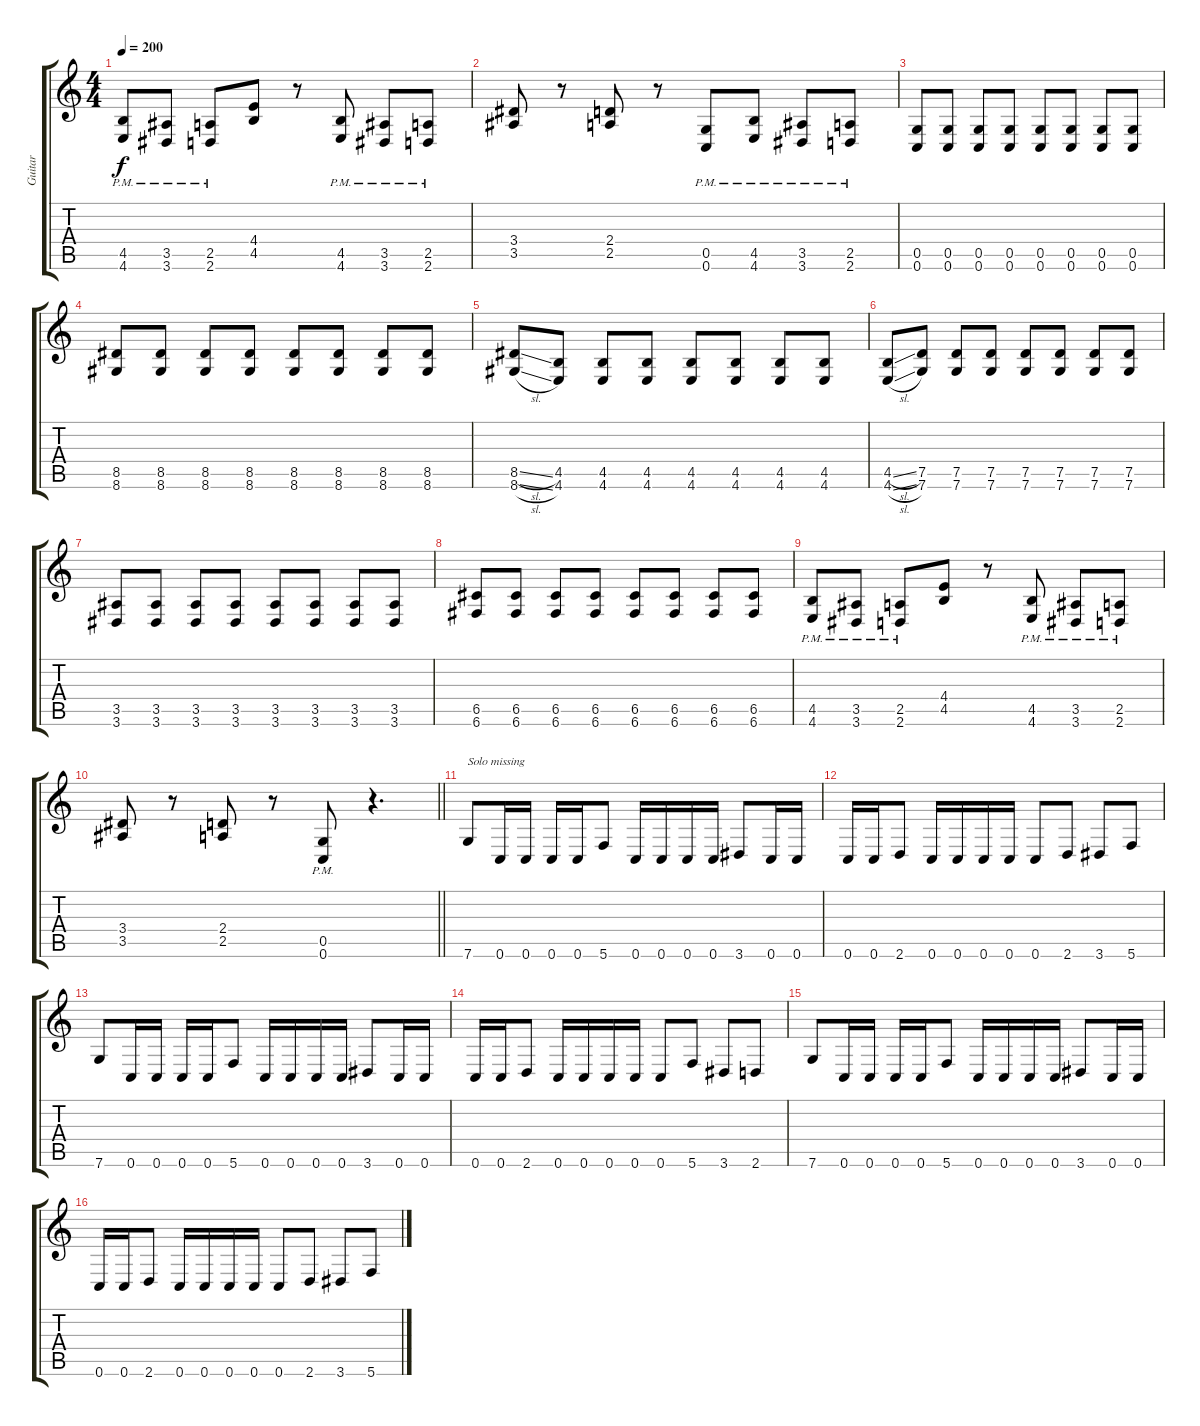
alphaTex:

\track ("Guitar" "Guitar") {instrument distortionguitar}
\staff {score tabs}
\tuning (D4 A3 F3 C3 G2 C2) {hide}
\ts (4 4)
\tempo 200
\clef g2
\ks c
(4.5{pm} 4.6{pm}).8{dy f} (3.5{pm} 3.6{pm}).8 (2.5{pm} 2.6{pm}).8 (4.4 4.5).8 r.8 (4.5{pm} 4.6{pm}).8 (3.5{pm} 3.6{pm}).8 (2.5{pm} 2.6{pm}).8 |
(3.4 3.5).8 r.8 (2.4 2.5).8 r.8 (0.5 0.6{pm}).8 (4.5{pm} 4.6{pm}).8 (3.5{pm} 3.6{pm}).8 (2.5{pm} 2.6{pm}).8 |
(0.5 0.6).8 (0.5 0.6).8 (0.5 0.6).8 (0.5 0.6).8 (0.5 0.6).8 (0.5 0.6).8 (0.5 0.6).8 (0.5 0.6).8 |
(8.5 8.6).8 (8.5 8.6).8 (8.5 8.6).8 (8.5 8.6).8 (8.5 8.6).8 (8.5 8.6).8 (8.5 8.6).8 (8.5 8.6).8 |
(8.5{sl} 8.6{sl}).8 (4.5 4.6).8 (4.5 4.6).8 (4.5 4.6).8 (4.5 4.6).8 (4.5 4.6).8 (4.5 4.6).8 (4.5 4.6).8 |
(4.5{sl} 4.6{sl}).8 (7.5 7.6).8 (7.5 7.6).8 (7.5 7.6).8 (7.5 7.6).8 (7.5 7.6).8 (7.5 7.6).8 (7.5 7.6).8 |
(3.5 3.6).8 (3.5 3.6).8 (3.5 3.6).8 (3.5 3.6).8 (3.5 3.6).8 (3.5 3.6).8 (3.5 3.6).8 (3.5 3.6).8 |
(6.5 6.6).8 (6.5 6.6).8 (6.5 6.6).8 (6.5 6.6).8 (6.5 6.6).8 (6.5 6.6).8 (6.5 6.6).8 (6.5 6.6).8 |
(4.5{pm} 4.6{pm}).8 (3.5{pm} 3.6{pm}).8 (2.5{pm} 2.6{pm}).8 (4.4 4.5).8 r.8 (4.5{pm} 4.6{pm}).8 (3.5{pm} 3.6{pm}).8 (2.5{pm} 2.6{pm}).8 |
\barLineRight lightlight
(3.4 3.5).8 r.8 (2.4 2.5).8 r.8 (0.5 0.6{pm}).8 r.4{d} |
\section ("" "")
7.6.8{txt "Solo missing"} 0.6.16 0.6.16 0.6.16 0.6.16 5.6.8 0.6.16 0.6.16 0.6.16 0.6.16 3.6.8 0.6.16 0.6.16 |
0.6.16 0.6.16 2.6.8 0.6.16 0.6.16 0.6.16 0.6.16 0.6.8 2.6.8 3.6.8 5.6.8 |
7.6.8 0.6.16 0.6.16 0.6.16 0.6.16 5.6.8 0.6.16 0.6.16 0.6.16 0.6.16 3.6.8 0.6.16 0.6.16 |
0.6.16 0.6.16 2.6.8 0.6.16 0.6.16 0.6.16 0.6.16 0.6.8 5.6.8 3.6.8 2.6.8 |
7.6.8 0.6.16 0.6.16 0.6.16 0.6.16 5.6.8 0.6.16 0.6.16 0.6.16 0.6.16 3.6.8 0.6.16 0.6.16 |
0.6.16 0.6.16 2.6.8 0.6.16 0.6.16 0.6.16 0.6.16 0.6.8 2.6.8 3.6.8 5.6.8
